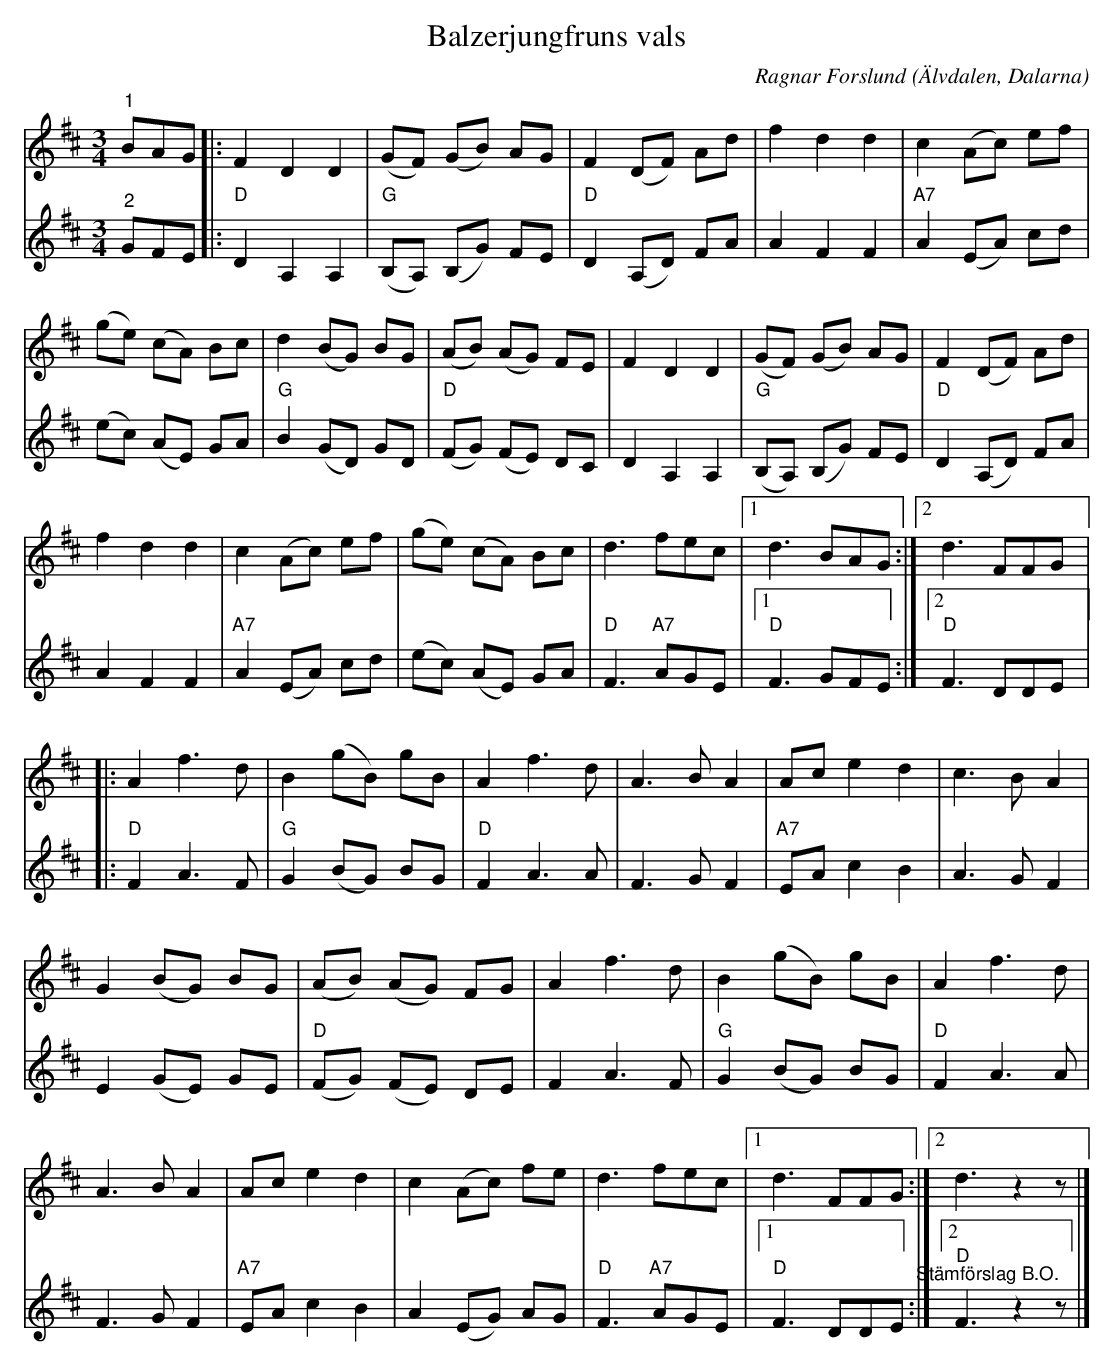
X:1
T:Balzerjungfruns vals
C:Ragnar Forslund
O:Älvdalen, Dalarna
L:1/8
M:3/4
K:D
V:1
"^1" BAG |: F2 D2 D2 | (GF) (GB) AG | F2 (DF) Ad | f2 d2 d2 | c2 (Ac) ef |
(ge) (cA) Bc | d2 (BG) BG | (AB) (AG) FE | F2 D2 D2 | (GF) (GB) AG | F2 (DF) Ad |
f2 d2 d2 | c2 (Ac) ef | (ge) (cA) Bc | d3 fec |1 d3 BAG :|2 d3 FFG |:
A2 f3 d | B2 (gB) gB | A2 f3 d | A3 B A2 | Ac e2 d2 | c3 B A2 |
G2 (BG) BG | (AB) (AG) FG | A2 f3 d | B2 (gB) gB | A2 f3 d |
A3 B A2 | Ac e2 d2 | c2 (Ac) fe | d3 fec |1 d3 FFG :|2 d3 z2 z |]
V:2
"^2" GFE |:"D" D2 A,2 A,2 |"G" (B,A,) (B,G) FE |"D" D2 (A,D) FA | A2 F2 F2 |"A7" A2 (EA) cd |
(ec) (AE) GA |"G" B2 (GD) GD |"D" (FG) (FE) DC | D2 A,2 A,2 |"G" (B,A,) (B,G) FE |
"D" D2 (A,D) FA | A2 F2 F2 |"A7" A2 (EA) cd | (ec) (AE) GA |"D" F3"A7" AGE |1"D" F3 GFE :|2 "D" F3 DDE |:
"D" F2 A3 F |"G" G2 (BG) BG |"D" F2 A3 A | F3 G F2 |"A7" EA c2 B2 | A3 G F2 |
E2 (GE) GE |"D" (FG) (FE) DE | F2 A3 F |"G" G2 (BG) BG |"D" F2 A3 A | F3 G F2 |
"A7" EA c2 B2 | A2 (EG) AG |"D" F3"A7" AGE |1"D" F3 DDE"^Stämförslag B.O." :|2"D" F3 z2 z |]
